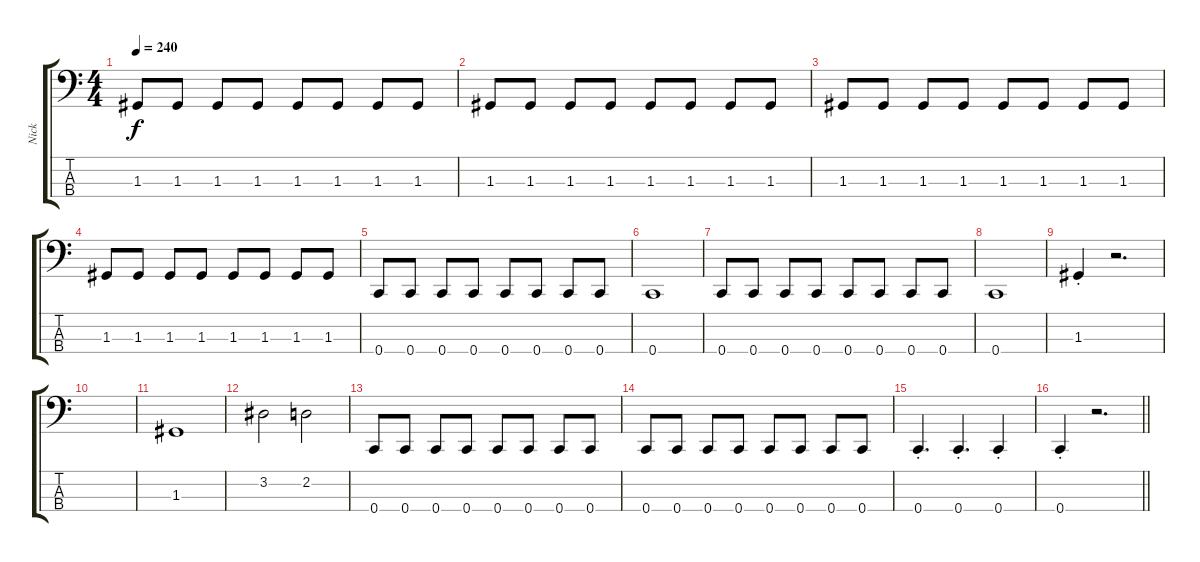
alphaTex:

\track ("Nick" "Nick") {instrument slapbass1}
\staff {score tabs}
\tuning (G2 C2 G1 C1) {hide}
\ts (4 4)
\tempo 240
\clef f4
\ks c
1.3.8{dy f} 1.3.8 1.3.8 1.3.8 1.3.8 1.3.8 1.3.8 1.3.8 |
1.3.8 1.3.8 1.3.8 1.3.8 1.3.8 1.3.8 1.3.8 1.3.8 |
1.3.8 1.3.8 1.3.8 1.3.8 1.3.8 1.3.8 1.3.8 1.3.8 |
1.3.8 1.3.8 1.3.8 1.3.8 1.3.8 1.3.8 1.3.8 1.3.8 |
0.4.8 0.4.8 0.4.8 0.4.8 0.4.8 0.4.8 0.4.8 0.4.8 |
0.4.1 |
0.4.8 0.4.8 0.4.8 0.4.8 0.4.8 0.4.8 0.4.8 0.4.8 |
0.4.1 |
1.3{st}.4 r.2{d} |
|
1.3.1 |
3.2.2 2.2.2 |
0.4.8 0.4.8 0.4.8 0.4.8 0.4.8 0.4.8 0.4.8 0.4.8 |
0.4.8 0.4.8 0.4.8 0.4.8 0.4.8 0.4.8 0.4.8 0.4.8 |
0.4{st}.4{d} 0.4{st}.4{d} 0.4{st}.4 |
\barLineRight lightlight
0.4{st}.4 r.2{d}
